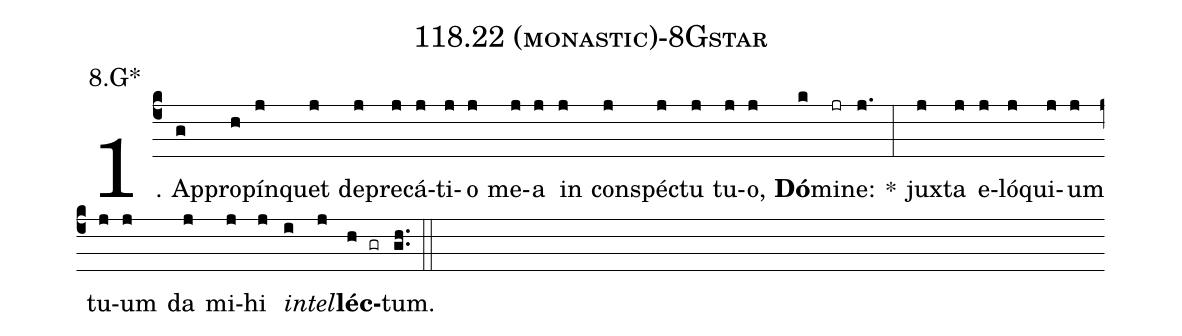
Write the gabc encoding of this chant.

name: 118.22 (monastic)-8Gstar;
annotation: 8.G*;
%%
(c4)1. Ap(g)pro(h)pín(j)quet(j) de(j)pre(j)cá(j)ti(j)o(j) me(j)a(j) in(j) con(j)spéc(j)tu(j) tu(j)o,(j) <b>Dó</b>(k)mi(jr)ne:(j.) *(:) jux(j)ta(j) e(j)ló(j)qui(j)um(j) tu(j)um(j) da(j) mi(j)hi(j) <i>in</i>(i)<i>tel</i>(j)<b>léc</b>(h gr)tum.(gh..) (::)
